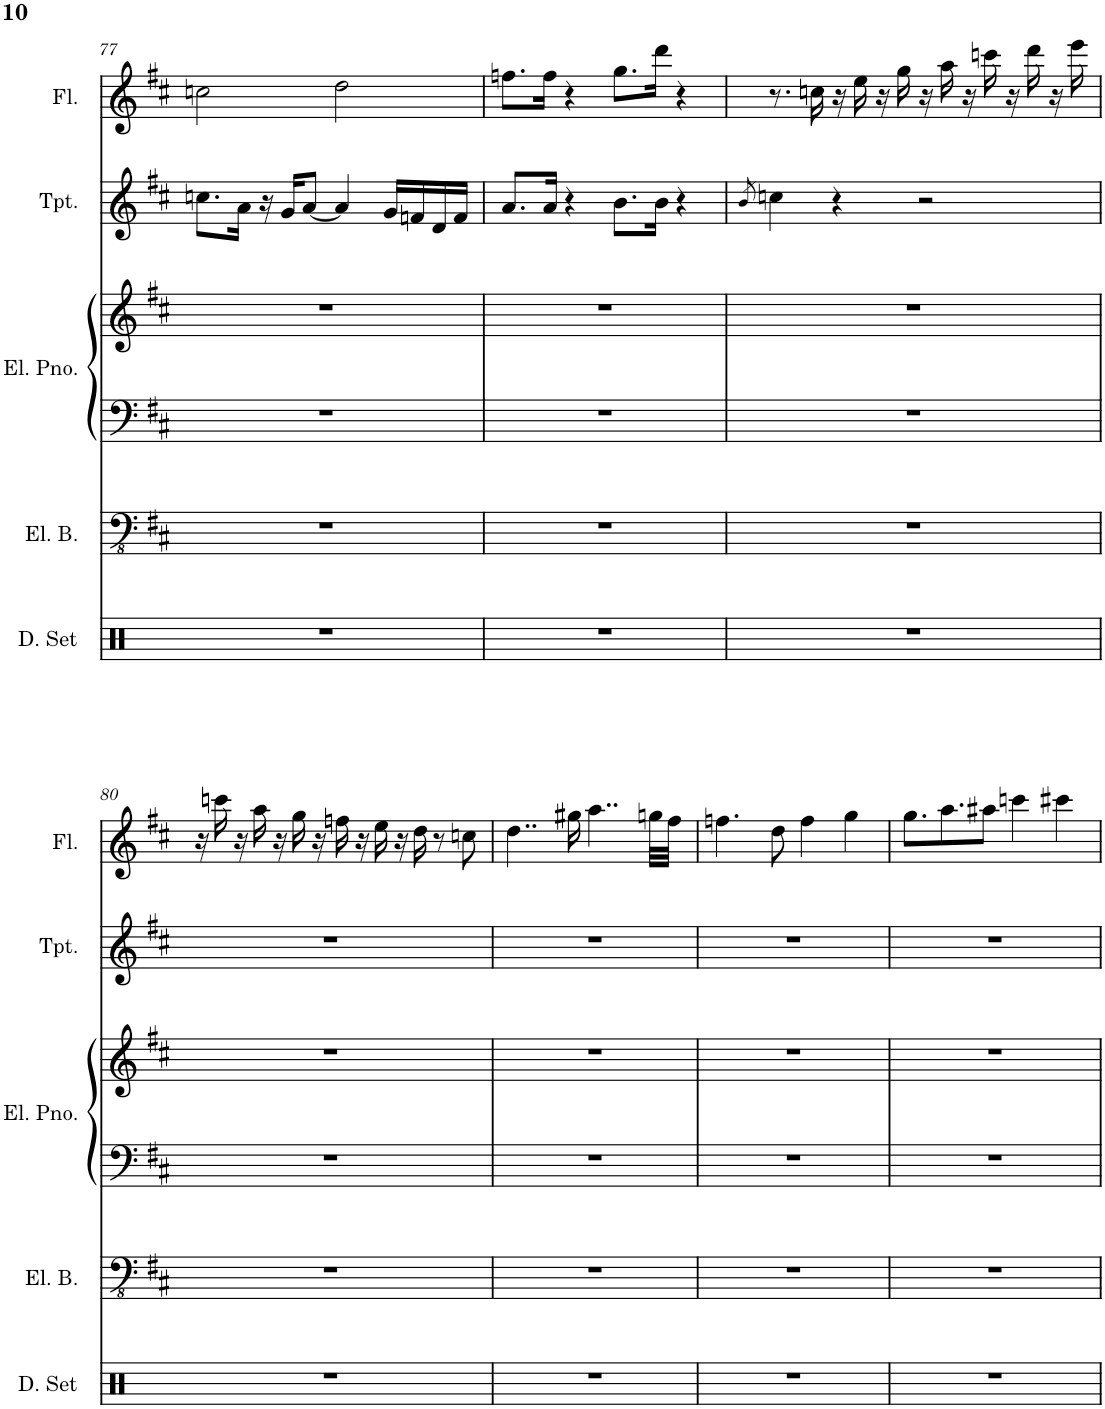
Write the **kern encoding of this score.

**kern	**kern	**kern	**kern	**kern	**kern
*part5	*part4	*part3	*part3	*part2	*part1
*staff6	*staff5	*staff4	*staff3	*staff2	*staff1
*I"Drumset	*I"Electric Bass	*I"Electric Piano	*	*I"Trumpet	*I"Flute
*I'D. Set	*I'El. B.	*I'El. Pno.	*	*I'Tpt.	*I'Fl.
!!LO:PB:g=z
*clefX	*clefFv4	*clefF4	*clefG2	*clefG2	*clefG2
*	*	*	*	*Trd1c2	*
*k[]	*k[f#c#]	*k[f#c#]	*k[f#c#]	*k[f#c#]	*k[f#c#]
*M4/4	*M4/4	*M4/4	*M4/4	*M4/4	*M4/4
=77	=77	=77	=77	=77	=77
1r	1r	1r	1r	8.ccn\L	2ccn\
.	.	.	.	16a\Jk	.
.	.	.	.	16r	.
.	.	.	.	16g/KL	.
.	.	.	.	[8a/J	.
.	.	.	.	4a/]	2dd\
.	.	.	.	16g/LL	.
.	.	.	.	16fn/	.
.	.	.	.	16d/	.
.	.	.	.	16f/JJ	.
=78	=78	=78	=78	=78	=78
1r	1r	1r	1r	8.a/L	8.ffn\L
.	.	.	.	16a/Jk	16ff\Jk
.	.	.	.	4r	4r
.	.	.	.	8.b\L	8.gg\L
.	.	.	.	16b\Jk	16ddd\Jk
.	.	.	.	4r	4r
=79	=79	=79	=79	=79	=79
.	.	.	.	8qb/	.
1r	1r	1r	1r	4ccn\	8.r
.	.	.	.	.	16ccn\
.	.	.	.	4r	16r
.	.	.	.	.	16ee\
.	.	.	.	.	16r
.	.	.	.	.	16gg\
.	.	.	.	2r	16r
.	.	.	.	.	16aa\
.	.	.	.	.	16r
.	.	.	.	.	16cccn\
.	.	.	.	.	16r
.	.	.	.	.	16ddd\
.	.	.	.	.	16r
.	.	.	.	.	16eee\
!!LO:LB:g=z
=80	=80	=80	=80	=80	=80
1r	1r	1r	1r	1r	16r
.	.	.	.	.	16cccn\
.	.	.	.	.	16r
.	.	.	.	.	16aa\
.	.	.	.	.	16r
.	.	.	.	.	16gg\
.	.	.	.	.	16r
.	.	.	.	.	16ffn\
.	.	.	.	.	16r
.	.	.	.	.	16ee\
.	.	.	.	.	16r
.	.	.	.	.	16dd\
.	.	.	.	.	8r
.	.	.	.	.	8ccn\
=81	=81	=81	=81	=81	=81
1r	1r	1r	1r	1r	4..dd\
.	.	.	.	.	16gg#X\
.	.	.	.	.	4..aa\
.	.	.	.	.	32ggn\LLL
.	.	.	.	.	32ff#\JJJ
=82	=82	=82	=82	=82	=82
1r	1r	1r	1r	1r	4.ffn\
.	.	.	.	.	8dd\
.	.	.	.	.	4ff\
.	.	.	.	.	4gg\
=83	=83	=83	=83	=83	=83
1r	1r	1r	1r	1r	8.gg\L
.	.	.	.	.	8.aa\
.	.	.	.	.	8aa#X\J
.	.	.	.	.	4cccn\
.	.	.	.	.	4ccc#X\
=	=	=	=	=	=
*-	*-	*-	*-	*-	*-
